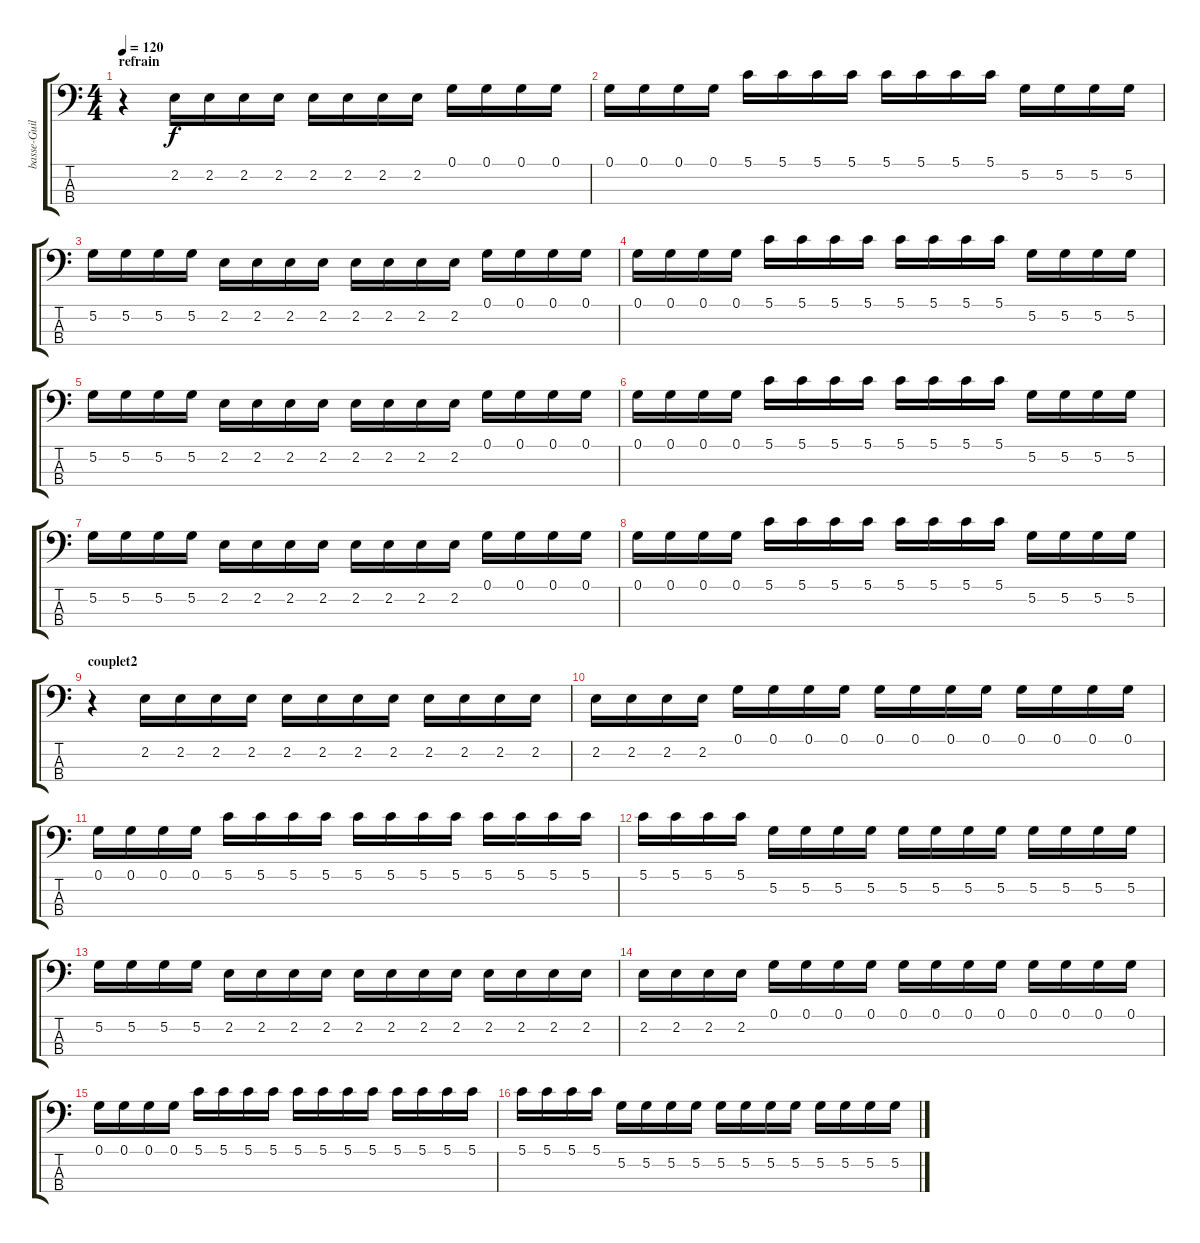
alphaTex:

\track ("basse-Guillaume" "basse-Guil") {instrument electricbassfinger}
\staff {score tabs}
\tuning (G2 D2 A1 E1) {hide}
\ts (4 4)
\section ("" "refrain")
\tempo 120
\clef f4
\ks c
r.4{dy f} 2.2.16 2.2.16 2.2.16 2.2.16 2.2.16 2.2.16 2.2.16 2.2.16 0.1.16 0.1.16 0.1.16 0.1.16 |
0.1.16 0.1.16 0.1.16 0.1.16 5.1.16 5.1.16 5.1.16 5.1.16 5.1.16 5.1.16 5.1.16 5.1.16 5.2.16 5.2.16 5.2.16 5.2.16 |
5.2.16 5.2.16 5.2.16 5.2.16 2.2.16 2.2.16 2.2.16 2.2.16 2.2.16 2.2.16 2.2.16 2.2.16 0.1.16 0.1.16 0.1.16 0.1.16 |
0.1.16 0.1.16 0.1.16 0.1.16 5.1.16 5.1.16 5.1.16 5.1.16 5.1.16 5.1.16 5.1.16 5.1.16 5.2.16 5.2.16 5.2.16 5.2.16 |
5.2.16 5.2.16 5.2.16 5.2.16 2.2.16 2.2.16 2.2.16 2.2.16 2.2.16 2.2.16 2.2.16 2.2.16 0.1.16 0.1.16 0.1.16 0.1.16 |
0.1.16 0.1.16 0.1.16 0.1.16 5.1.16 5.1.16 5.1.16 5.1.16 5.1.16 5.1.16 5.1.16 5.1.16 5.2.16 5.2.16 5.2.16 5.2.16 |
5.2.16 5.2.16 5.2.16 5.2.16 2.2.16 2.2.16 2.2.16 2.2.16 2.2.16 2.2.16 2.2.16 2.2.16 0.1.16 0.1.16 0.1.16 0.1.16 |
0.1.16 0.1.16 0.1.16 0.1.16 5.1.16 5.1.16 5.1.16 5.1.16 5.1.16 5.1.16 5.1.16 5.1.16 5.2.16 5.2.16 5.2.16 5.2.16 |
\section ("" "couplet2")
r.4 2.2.16 2.2.16 2.2.16 2.2.16 2.2.16 2.2.16 2.2.16 2.2.16 2.2.16 2.2.16 2.2.16 2.2.16 |
2.2.16 2.2.16 2.2.16 2.2.16 0.1.16 0.1.16 0.1.16 0.1.16 0.1.16 0.1.16 0.1.16 0.1.16 0.1.16 0.1.16 0.1.16 0.1.16 |
0.1.16 0.1.16 0.1.16 0.1.16 5.1.16 5.1.16 5.1.16 5.1.16 5.1.16 5.1.16 5.1.16 5.1.16 5.1.16 5.1.16 5.1.16 5.1.16 |
5.1.16 5.1.16 5.1.16 5.1.16 5.2.16 5.2.16 5.2.16 5.2.16 5.2.16 5.2.16 5.2.16 5.2.16 5.2.16 5.2.16 5.2.16 5.2.16 |
5.2.16 5.2.16 5.2.16 5.2.16 2.2.16 2.2.16 2.2.16 2.2.16 2.2.16 2.2.16 2.2.16 2.2.16 2.2.16 2.2.16 2.2.16 2.2.16 |
2.2.16 2.2.16 2.2.16 2.2.16 0.1.16 0.1.16 0.1.16 0.1.16 0.1.16 0.1.16 0.1.16 0.1.16 0.1.16 0.1.16 0.1.16 0.1.16 |
0.1.16 0.1.16 0.1.16 0.1.16 5.1.16 5.1.16 5.1.16 5.1.16 5.1.16 5.1.16 5.1.16 5.1.16 5.1.16 5.1.16 5.1.16 5.1.16 |
5.1.16 5.1.16 5.1.16 5.1.16 5.2.16 5.2.16 5.2.16 5.2.16 5.2.16 5.2.16 5.2.16 5.2.16 5.2.16 5.2.16 5.2.16 5.2.16
